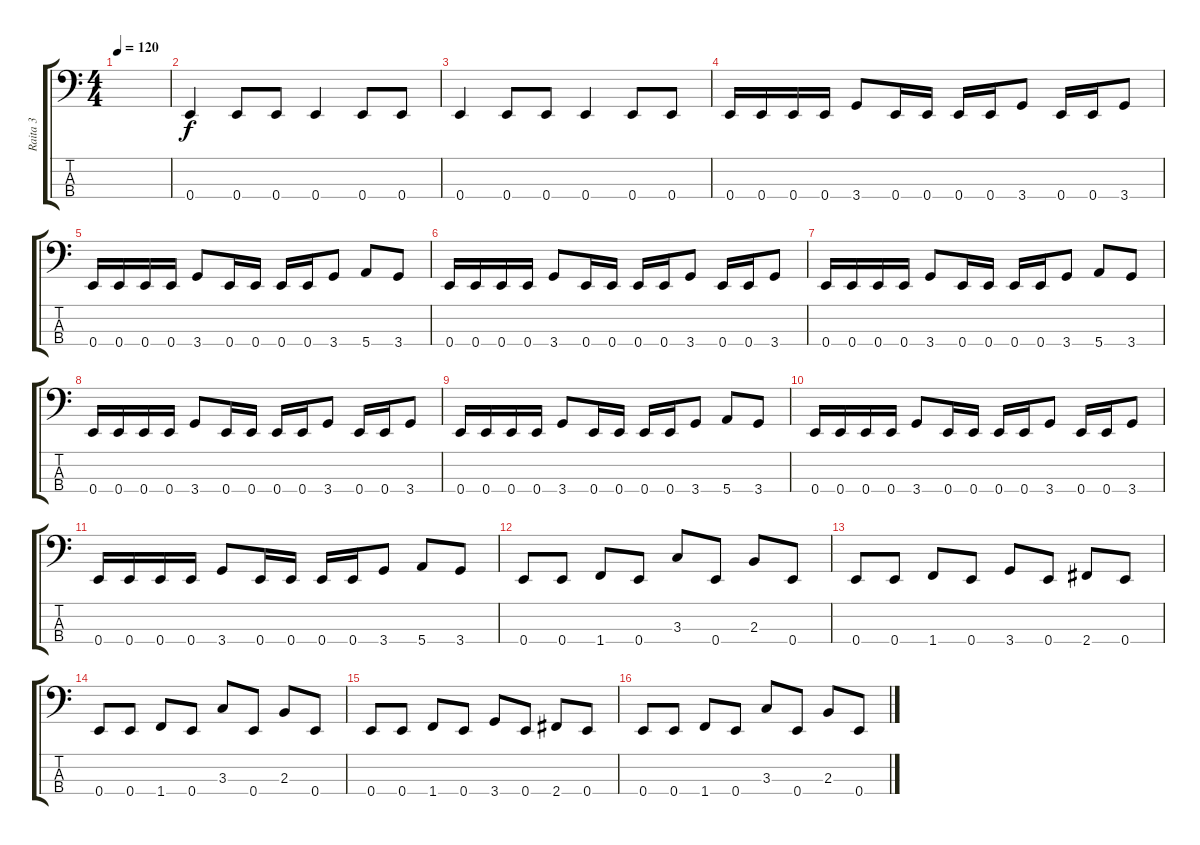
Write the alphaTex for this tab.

\track ("Raita 3" "Raita 3") {instrument electricbassfinger}
\staff {score tabs}
\tuning (G2 D2 A1 E1) {hide}
\ts (4 4)
\tempo 120
\clef f4
\ks c
|
0.4.4 0.4.8 0.4.8 0.4.4 0.4.8 0.4.8 |
0.4.4 0.4.8 0.4.8 0.4.4 0.4.8 0.4.8 |
0.4.16 0.4.16 0.4.16 0.4.16 3.4.8 0.4.16 0.4.16 0.4.16 0.4.16 3.4.8 0.4.16 0.4.16 3.4.8 |
0.4.16 0.4.16 0.4.16 0.4.16 3.4.8 0.4.16 0.4.16 0.4.16 0.4.16 3.4.8 5.4.8 3.4.8 |
0.4.16 0.4.16 0.4.16 0.4.16 3.4.8 0.4.16 0.4.16 0.4.16 0.4.16 3.4.8 0.4.16 0.4.16 3.4.8 |
0.4.16 0.4.16 0.4.16 0.4.16 3.4.8 0.4.16 0.4.16 0.4.16 0.4.16 3.4.8 5.4.8 3.4.8 |
0.4.16 0.4.16 0.4.16 0.4.16 3.4.8 0.4.16 0.4.16 0.4.16 0.4.16 3.4.8 0.4.16 0.4.16 3.4.8 |
0.4.16 0.4.16 0.4.16 0.4.16 3.4.8 0.4.16 0.4.16 0.4.16 0.4.16 3.4.8 5.4.8 3.4.8 |
0.4.16 0.4.16 0.4.16 0.4.16 3.4.8 0.4.16 0.4.16 0.4.16 0.4.16 3.4.8 0.4.16 0.4.16 3.4.8 |
0.4.16 0.4.16 0.4.16 0.4.16 3.4.8 0.4.16 0.4.16 0.4.16 0.4.16 3.4.8 5.4.8 3.4.8 |
0.4.8 0.4.8 1.4.8 0.4.8 3.3.8 0.4.8 2.3.8 0.4.8 |
0.4.8 0.4.8 1.4.8 0.4.8 3.4.8 0.4.8 2.4.8 0.4.8 |
0.4.8 0.4.8 1.4.8 0.4.8 3.3.8 0.4.8 2.3.8 0.4.8 |
0.4.8 0.4.8 1.4.8 0.4.8 3.4.8 0.4.8 2.4.8 0.4.8 |
0.4.8 0.4.8 1.4.8 0.4.8 3.3.8 0.4.8 2.3.8 0.4.8
